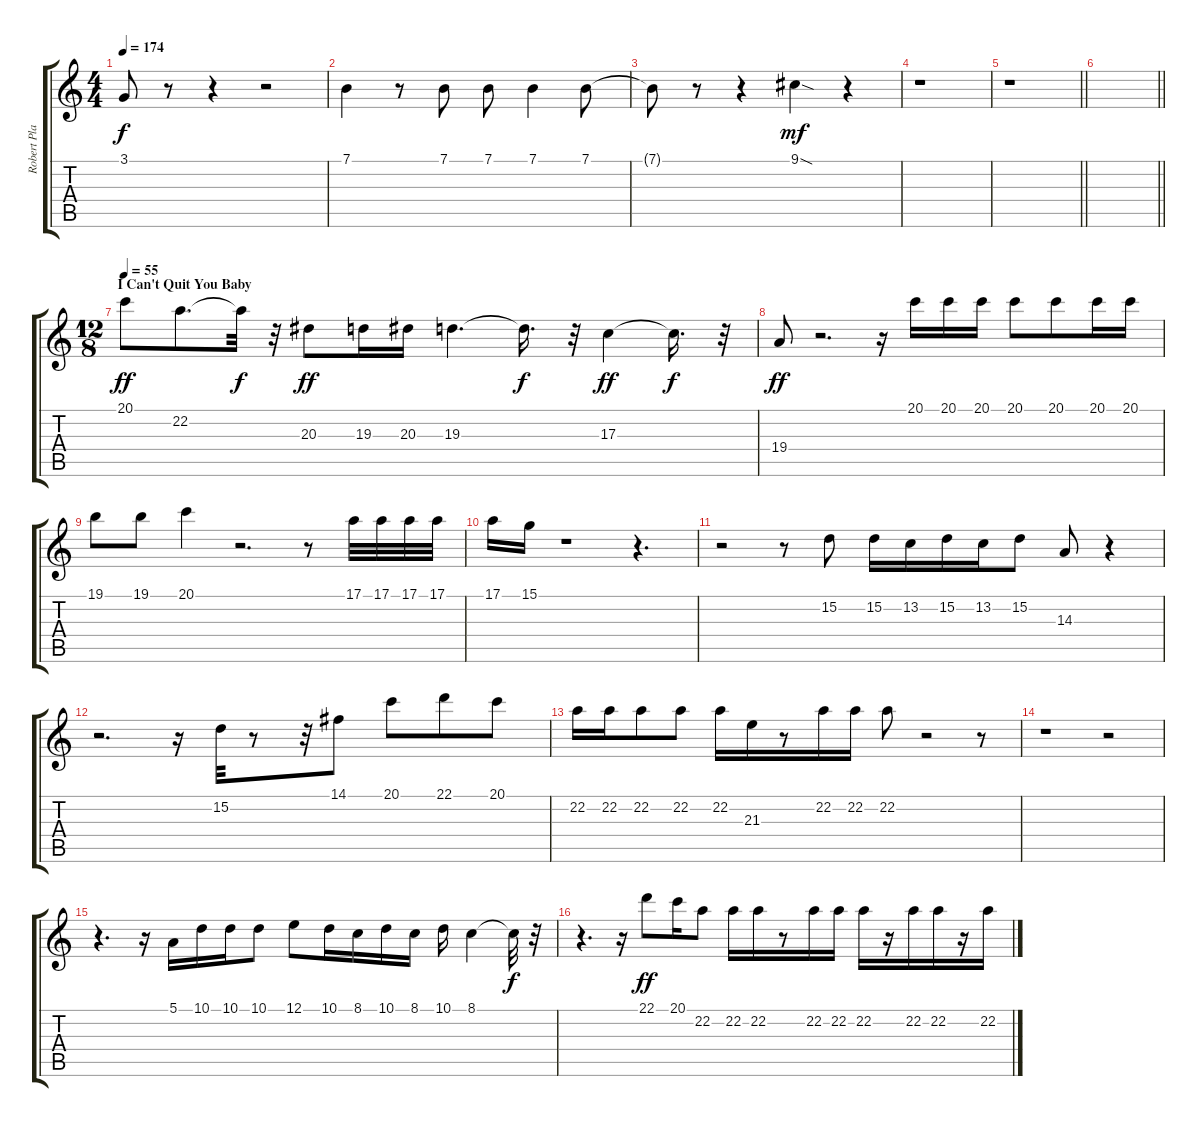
\track ("Robert Plant - Vocal" "Robert Pla") {instrument flute}
\staff {score tabs}
\tuning (E4 B3 G3 D3 A2 E2) {hide}
\ts (4 4)
\tempo 174
\clef g2
\ks c
3.1{t}.8{dy f} r.8 r.4 r.2 |
7.1.4 r.8 7.1.8 7.1.8 7.1.4 7.1.8 |
7.1{t}.8 r.8 r.4 9.1{sod}.4{dy mf} r.4 |
r.1 |
\barLineRight lightlight
r.1 |
\barLineRight lightlight
|
\ts (12 8)
\section ("" "I Can't Quit You Baby")
\tempo 55
20.1.8{dy ff volume 11 balance 8} 22.2.8{d} 22.2{t}.32{dy f} r.32 20.3.8{dy ff} 19.3.16 20.3.16 19.3.4{d} 19.3{t}.16{d dy f} r.32 17.3.4{dy ff} 17.3{t}.16{d dy f} r.32 |
19.4.8{dy ff} r.2{d} r.16 20.1.16 20.1.16 20.1.16 20.1.8 20.1.8 20.1.16 20.1.16 |
19.1.8 19.1.8 20.1.4 r.2{d} r.8 17.1.32 17.1.32 17.1.32 17.1.32 |
17.1.16 15.1.16 r.1 r.4{d} |
r.2 r.8 15.2.8 15.2.16 13.2.16 15.2.16 13.2.16 15.2.8 14.3.8 r.4 |
r.2{d} r.16 15.2.32 r.8 r.32 14.1.8 20.1.8 22.1.8 20.1.8 |
22.2.16 22.2.16 22.2.8 22.2.8 22.2.16 21.3.16 r.8 22.2.16 22.2.16 22.2.8 r.2 r.8 |
r.1 r.2 |
r.4{d} r.16 5.1.16 10.1.16 10.1.16 10.1.8 12.1.8 10.1.16 8.1.16 10.1.16 8.1.16 10.1.16 8.1.4 8.1{t}.32{dy f} r.32 |
r.4{d} r.16 22.1.8{dy ff} 20.1.16 22.2.8 22.2.16 22.2.16 r.8 22.2.16 22.2.16 22.2.16 r.16 22.2.16 22.2.16 r.16 22.2.16
